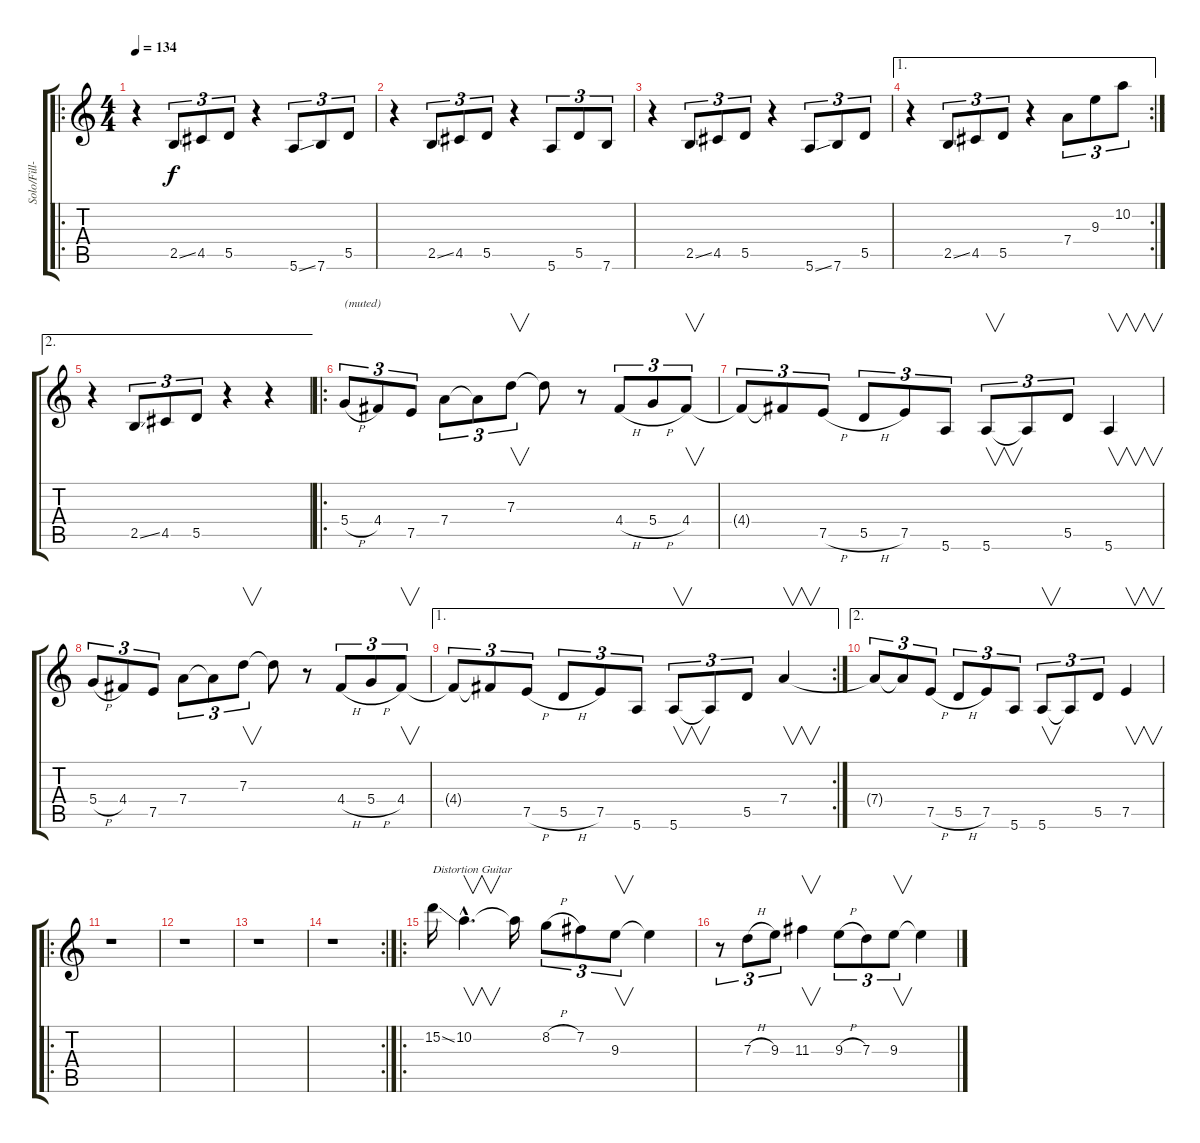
\track ("Solo/Fill-ins (left ch)" "Solo/Fill-") {instrument acousticguitarsteel}
\staff {score tabs}
\tuning (E4 B3 G3 D3 A2 E2) {hide}
\ro
\ts (4 4)
\tempo 134
\clef g2
\ks c
r.4{dy f volume 11 instrument acousticguitarsteel} 2.5{ss}.8{tu (3 2)} 4.5.8{tu (3 2)} 5.5.8{tu (3 2)} r.4 5.6{ss}.8{tu (3 2)} 7.6.8{tu (3 2)} 5.5.8{tu (3 2)} |
r.4 2.5{ss}.8{tu (3 2)} 4.5.8{tu (3 2)} 5.5.8{tu (3 2)} r.4 5.6.8{tu (3 2)} 5.5.8{tu (3 2)} 7.6.8{tu (3 2)} |
r.4 2.5{ss}.8{tu (3 2)} 4.5.8{tu (3 2)} 5.5.8{tu (3 2)} r.4 5.6{ss}.8{tu (3 2)} 7.6.8{tu (3 2)} 5.5.8{tu (3 2)} |
\ae 1
\rc 2
r.4 2.5{ss}.8{tu (3 2)} 4.5.8{tu (3 2)} 5.5.8{tu (3 2)} r.4 7.4.8{tu (3 2)} 9.3.8{tu (3 2)} 10.2.8{tu (3 2)} |
\ae 2
r.4 2.5{ss}.8{tu (3 2)} 4.5.8{tu (3 2)} 5.5.8{tu (3 2)} r.4 r.4 |
\ro
5.4{h}.8{tu (3 2) txt "(muted)" volume 14 instrument electricguitarmuted} 4.4.8{tu (3 2)} 7.5.8{tu (3 2)} 7.4.8{tu (3 2)} 7.4{t}.8{tu (3 2)} 7.3.8{v tu (3 2)} 7.3{t}.8 r.8 4.4{h}.8{tu (3 2)} 5.4{h}.8{tu (3 2)} 4.4.8{v tu (3 2)} |
4.4{t}.8{tu (3 2)} 4.4{t}.8{tu (3 2)} 7.5{h}.8{tu (3 2)} 5.5{h}.8{tu (3 2)} 7.5.8{tu (3 2)} 5.6.8{tu (3 2)} 5.6.8{v tu (3 2)} 5.6{t}.8{tu (3 2)} 5.5.8{tu (3 2)} 5.6.4{v} |
5.4{h}.8{tu (3 2)} 4.4.8{tu (3 2)} 7.5.8{tu (3 2)} 7.4.8{tu (3 2)} 7.4{t}.8{tu (3 2)} 7.3.8{v tu (3 2)} 7.3{t}.8 r.8 4.4{h}.8{tu (3 2)} 5.4{h}.8{tu (3 2)} 4.4.8{v tu (3 2)} |
\ae 1
\rc 2
4.4{t}.8{tu (3 2)} 4.4{t}.8{tu (3 2)} 7.5{h}.8{tu (3 2)} 5.5{h}.8{tu (3 2)} 7.5.8{tu (3 2)} 5.6.8{tu (3 2)} 5.6.8{v tu (3 2)} 5.6{t}.8{tu (3 2)} 5.5.8{tu (3 2)} 7.4.4{v} |
\ae 2
7.4{t}.8{tu (3 2)} 7.4{t}.8{tu (3 2)} 7.5{h}.8{tu (3 2)} 5.5{h}.8{tu (3 2)} 7.5.8{tu (3 2)} 5.6.8{tu (3 2)} 5.6.8{v tu (3 2)} 5.6{t}.8{tu (3 2)} 5.5.8{tu (3 2)} 7.5.4{v} |
\ro
r.1 |
r.1 |
r.1 |
\rc 2
r.1 |
\ro
15.2{ss}.16{txt "Distortion Guitar" volume 16 instrument distortionguitar} 10.2{hac}.4{v d} 10.2{t}.16 8.2{h}.8{tu (3 2)} 7.2.8{tu (3 2)} 9.3.8{v tu (3 2)} 9.3{t}.4 |
r.8{tu (3 2)} 7.3{h}.8{tu (3 2)} 9.3.8{tu (3 2)} 11.3.4{v} 9.3{h}.8{tu (3 2)} 7.3.8{tu (3 2)} 9.3.8{v tu (3 2)} 9.3{t}.4
